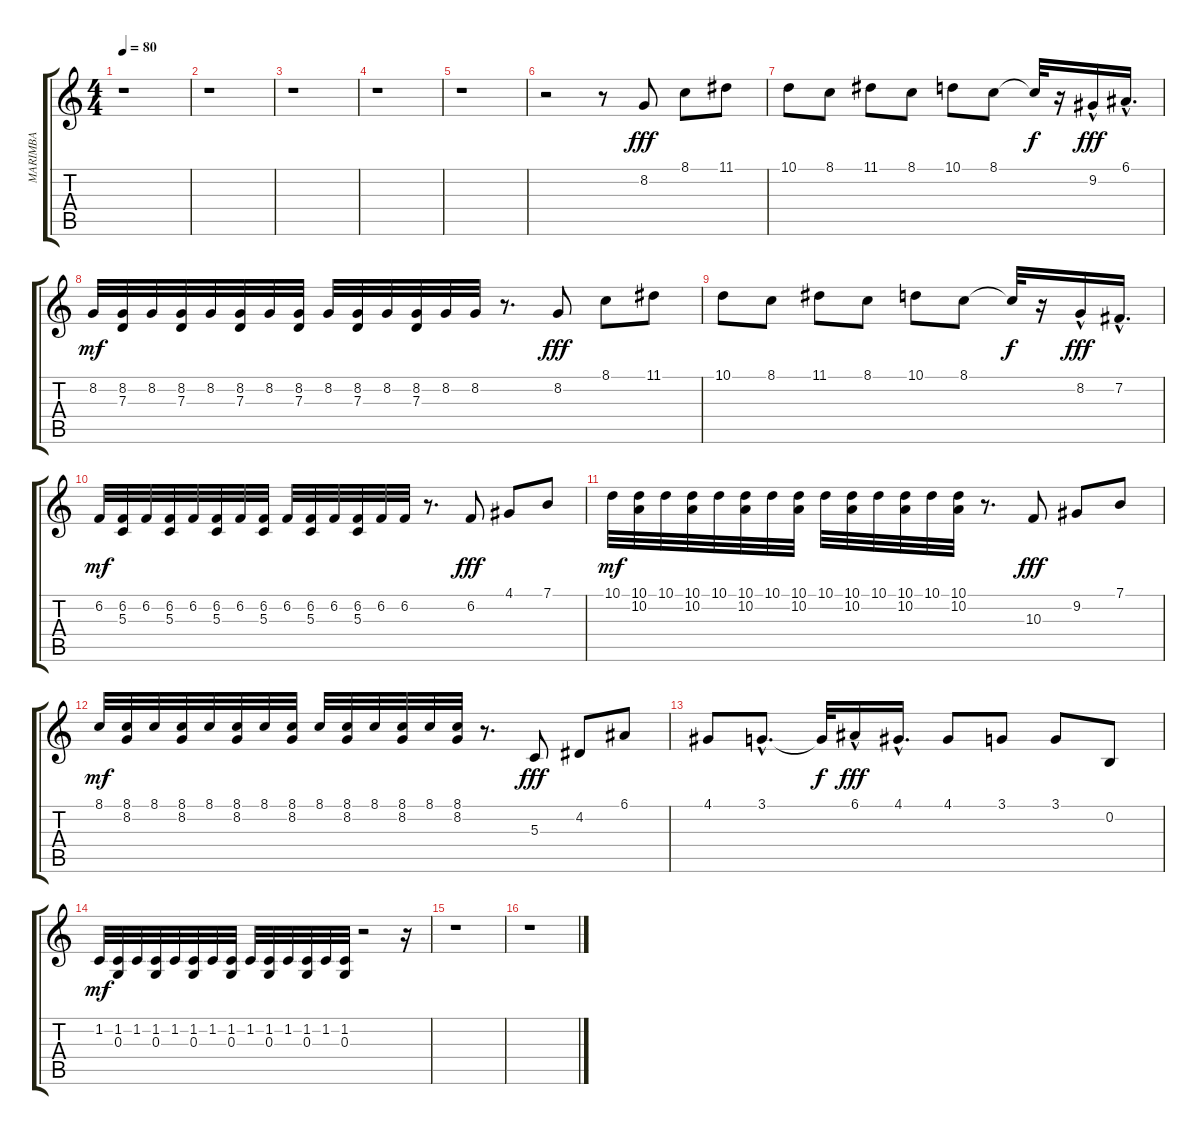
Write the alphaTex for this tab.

\track ("MARIMBA" "MARIMBA") {instrument marimba}
\staff {score tabs}
\tuning (E4 B3 G3 D3 A2 E2) {hide}
\ts (4 4)
\tempo 80
\clef g2
\ks c
r.1{dy fff} |
r.1 |
r.1 |
r.1 |
r.1 |
r.2 r.8 8.2.8 8.1.8 11.1.8 |
10.1.8 8.1.8 11.1.8 8.1.8 10.1.8 8.1.8 8.1{t}.32{dy f} r.16 9.2{hac}.16{dy fff} 6.1{hac}.16{d} |
8.2.32{dy mf} (8.2 7.3).32 8.2.32 (8.2 7.3).32 8.2.32 (8.2 7.3).32 8.2.32 (8.2 7.3).32 8.2.32 (8.2 7.3).32 8.2.32 (8.2 7.3).32 8.2.32 8.2.32 r.8{d} 8.2.8{dy fff} 8.1.8 11.1.8 |
10.1.8 8.1.8 11.1.8 8.1.8 10.1.8 8.1.8 8.1{t}.32{dy f} r.16 8.2{hac}.16{dy fff} 7.2{hac}.16{d} |
6.2.32{dy mf} (6.2 5.3).32 6.2.32 (6.2 5.3).32 6.2.32 (6.2 5.3).32 6.2.32 (6.2 5.3).32 6.2.32 (6.2 5.3).32 6.2.32 (6.2 5.3).32 6.2.32 6.2.32 r.8{d} 6.2.8{dy fff} 4.1.8 7.1.8 |
10.1.32{dy mf} (10.1 10.2).32 10.1.32 (10.1 10.2).32 10.1.32 (10.1 10.2).32 10.1.32 (10.1 10.2).32 10.1.32 (10.1 10.2).32 10.1.32 (10.1 10.2).32 10.1.32 (10.1 10.2).32 r.8{d} 10.3.8{dy fff} 9.2.8 7.1.8 |
8.1.32{dy mf} (8.1 8.2).32 8.1.32 (8.1 8.2).32 8.1.32 (8.1 8.2).32 8.1.32 (8.1 8.2).32 8.1.32 (8.1 8.2).32 8.1.32 (8.1 8.2).32 8.1.32 (8.1 8.2).32 r.8{d} 5.3.8{dy fff} 4.2.8 6.1.8 |
4.1.8 3.1{hac}.8{d} 3.1{t}.32{dy f} 6.1{hac}.16{dy fff} 4.1{hac}.16{d} 4.1.8 3.1.8 3.1.8 0.2.8 |
1.2.32{dy mf} (1.2 0.3).32 1.2.32 (1.2 0.3).32 1.2.32 (1.2 0.3).32 1.2.32 (1.2 0.3).32 1.2.32 (1.2 0.3).32 1.2.32 (1.2 0.3).32 1.2.32 (1.2 0.3).32 r.2 r.16 |
r.1 |
r.1
